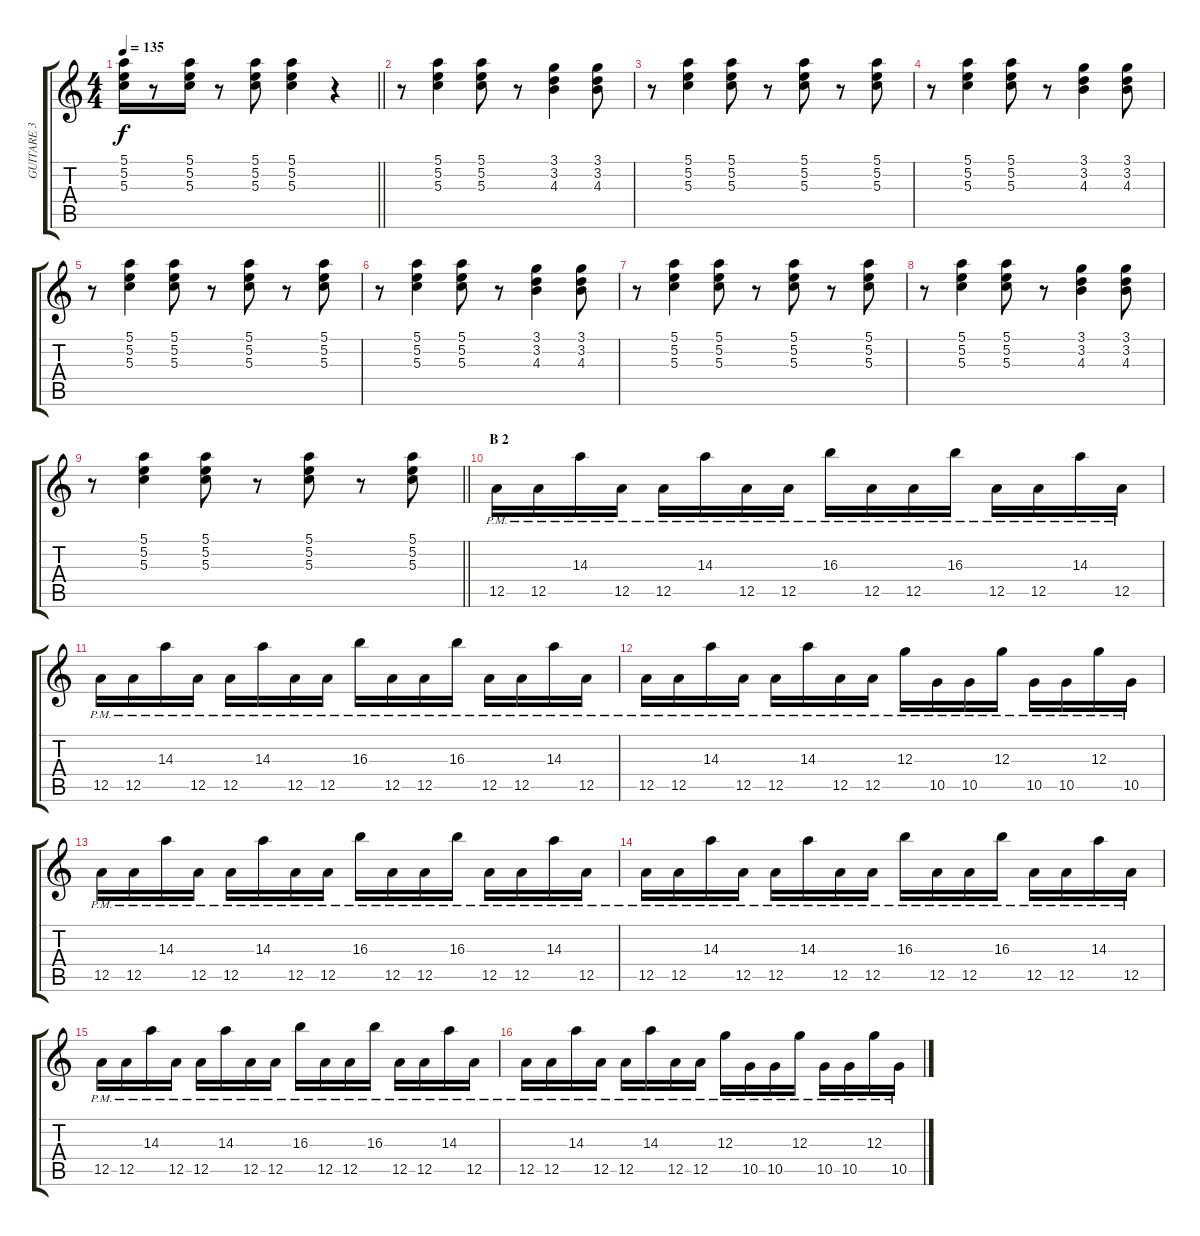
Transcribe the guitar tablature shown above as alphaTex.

\track ("GUITARE 3" "GUITARE 3") {instrument distortionguitar}
\staff {score tabs}
\tuning (E4 B3 G3 D3 A2 E2) {hide}
\ts (4 4)
\tempo 135
\clef g2
\barLineRight lightlight
\ks c
(5.1 5.2 5.3).16{dy f} r.8 (5.1 5.2 5.3).16 r.8 (5.1 5.2 5.3).8 (5.1 5.2 5.3).4 r.4 |
r.8 (5.1 5.2 5.3).4 (5.1 5.2 5.3).8 r.8 (3.1 3.2 4.3).4 (3.1 3.2 4.3).8 |
r.8 (5.1 5.2 5.3).4 (5.1 5.2 5.3).8 r.8 (5.1 5.2 5.3).8 r.8 (5.1 5.2 5.3).8 |
r.8 (5.1 5.2 5.3).4 (5.1 5.2 5.3).8 r.8 (3.1 3.2 4.3).4 (3.1 3.2 4.3).8 |
r.8 (5.1 5.2 5.3).4 (5.1 5.2 5.3).8 r.8 (5.1 5.2 5.3).8 r.8 (5.1 5.2 5.3).8 |
r.8 (5.1 5.2 5.3).4 (5.1 5.2 5.3).8 r.8 (3.1 3.2 4.3).4 (3.1 3.2 4.3).8 |
r.8 (5.1 5.2 5.3).4 (5.1 5.2 5.3).8 r.8 (5.1 5.2 5.3).8 r.8 (5.1 5.2 5.3).8 |
r.8 (5.1 5.2 5.3).4 (5.1 5.2 5.3).8 r.8 (3.1 3.2 4.3).4 (3.1 3.2 4.3).8 |
\barLineRight lightlight
r.8 (5.1 5.2 5.3).4 (5.1 5.2 5.3).8 r.8 (5.1 5.2 5.3).8 r.8 (5.1 5.2 5.3).8 |
\section ("" "B 2")
12.5{pm}.16 12.5{pm}.16 14.3{pm}.16 12.5{pm}.16 12.5{pm}.16 14.3{pm}.16 12.5{pm}.16 12.5{pm}.16 16.3{pm}.16 12.5{pm}.16 12.5{pm}.16 16.3{pm}.16 12.5{pm}.16 12.5{pm}.16 14.3{pm}.16 12.5{pm}.16 |
12.5{pm}.16 12.5{pm}.16 14.3{pm}.16 12.5{pm}.16 12.5{pm}.16 14.3{pm}.16 12.5{pm}.16 12.5{pm}.16 16.3{pm}.16 12.5{pm}.16 12.5{pm}.16 16.3{pm}.16 12.5{pm}.16 12.5{pm}.16 14.3{pm}.16 12.5{pm}.16 |
12.5{pm}.16 12.5{pm}.16 14.3{pm}.16 12.5{pm}.16 12.5{pm}.16 14.3{pm}.16 12.5{pm}.16 12.5{pm}.16 12.3{pm}.16 10.5{pm}.16 10.5{pm}.16 12.3{pm}.16 10.5{pm}.16 10.5{pm}.16 12.3{pm}.16 10.5{pm}.16 |
12.5{pm}.16 12.5{pm}.16 14.3{pm}.16 12.5{pm}.16 12.5{pm}.16 14.3{pm}.16 12.5{pm}.16 12.5{pm}.16 16.3{pm}.16 12.5{pm}.16 12.5{pm}.16 16.3{pm}.16 12.5{pm}.16 12.5{pm}.16 14.3{pm}.16 12.5{pm}.16 |
12.5{pm}.16 12.5{pm}.16 14.3{pm}.16 12.5{pm}.16 12.5{pm}.16 14.3{pm}.16 12.5{pm}.16 12.5{pm}.16 16.3{pm}.16 12.5{pm}.16 12.5{pm}.16 16.3{pm}.16 12.5{pm}.16 12.5{pm}.16 14.3{pm}.16 12.5{pm}.16 |
12.5{pm}.16 12.5{pm}.16 14.3{pm}.16 12.5{pm}.16 12.5{pm}.16 14.3{pm}.16 12.5{pm}.16 12.5{pm}.16 16.3{pm}.16 12.5{pm}.16 12.5{pm}.16 16.3{pm}.16 12.5{pm}.16 12.5{pm}.16 14.3{pm}.16 12.5{pm}.16 |
12.5{pm}.16 12.5{pm}.16 14.3{pm}.16 12.5{pm}.16 12.5{pm}.16 14.3{pm}.16 12.5{pm}.16 12.5{pm}.16 12.3{pm}.16 10.5{pm}.16 10.5{pm}.16 12.3{pm}.16 10.5{pm}.16 10.5{pm}.16 12.3{pm}.16 10.5{pm}.16
